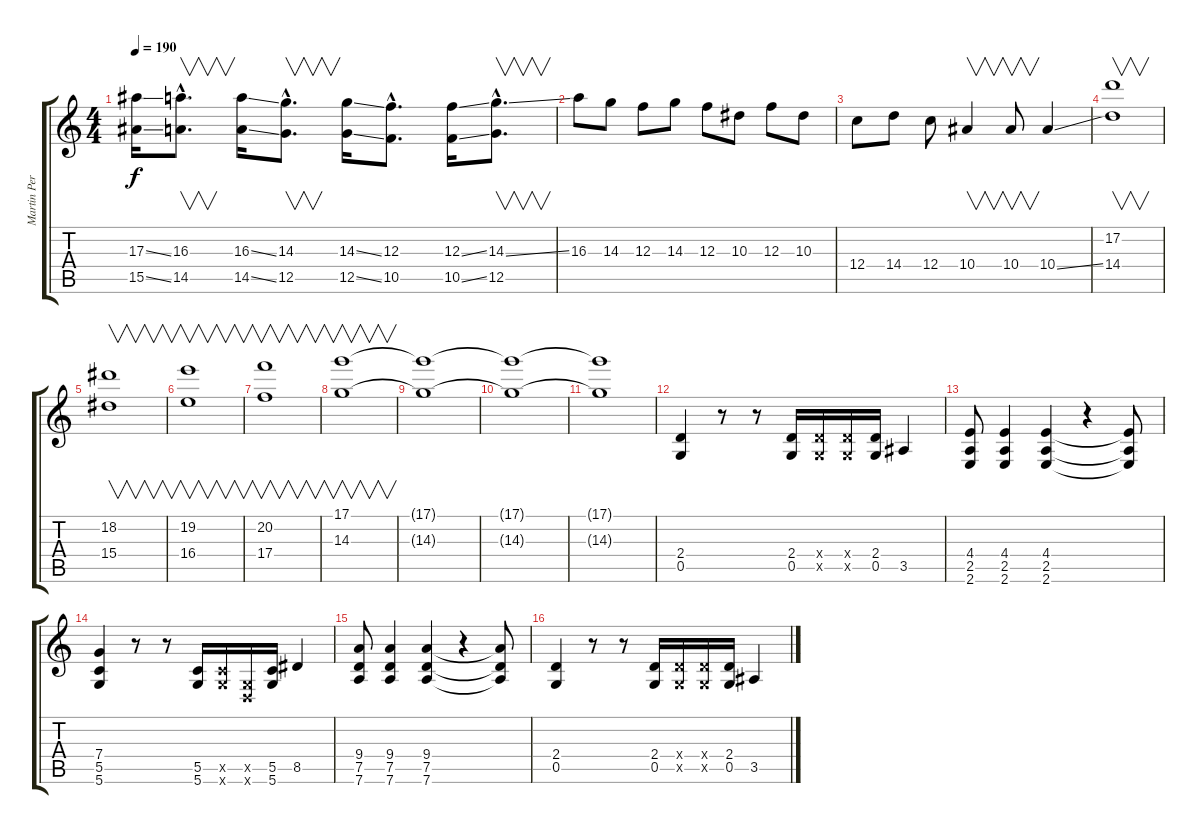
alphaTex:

\track ("Martin Persson" "Martin Per") {instrument distortionguitar}
\staff {score tabs}
\tuning (D4 A3 F3 C3 G2 D2) {hide}
\ts (4 4)
\tempo 190
\clef g2
\ks c
(17.3{ss} 15.5{ss}).16{dy f} (16.3{hac} 14.5{hac}).8{v d} (16.3{ss} 14.5{ss}).16 (14.3{hac} 12.5{hac}).8{v d} (14.3{ss} 12.5{ss}).16 (12.3{hac} 10.5{hac}).8{d} (12.3{ss} 10.5{ss}).16 (14.3{ss hac} 12.5{hac}).8{v d} |
16.3.8 14.3.8 12.3.8 14.3.8 12.3.8 10.3.8 12.3.8 10.3.8 |
12.4.8 14.4.8 12.4.8 10.4.4{v} 10.4.8{v} 10.4{ss}.4 |
(17.2 14.4).1{v} |
(18.2 15.4).1{v} |
(19.2 16.4).1{v} |
(20.2 17.4).1{v} |
(17.1 14.3).1{v} |
(17.1{t} 14.3{t}).1 |
(17.1{t} 14.3{t}).1 |
(17.1{t} 14.3{t}).1 |
(2.4 0.5).4 r.8 r.8 (2.4 0.5).16 (2.4{x} 0.5{x}).16 (2.4{x} 0.5{x}).16 (2.4 0.5).16 3.5.4 |
(4.4 2.5 2.6).8 (4.4 2.5 2.6).4 (4.4 2.5 2.6).4 r.4 (4.4{t} 2.5{t} 2.6{t}).8 |
(7.4 5.5 5.6).4 r.8 r.8 (5.5 5.6).16 (5.5{x} 5.6{x}).16 (0.5{x} 0.6{x}).16 (5.5 5.6).16 8.5.4 |
(9.4 7.5 7.6).8 (9.4 7.5 7.6).4 (9.4 7.5 7.6).4 r.4 (9.4{t} 7.5{t} 7.6{t}).8 |
(2.4 0.5).4 r.8 r.8 (2.4 0.5).16 (2.4{x} 0.5{x}).16 (2.4{x} 0.5{x}).16 (2.4 0.5).16 3.5.4
